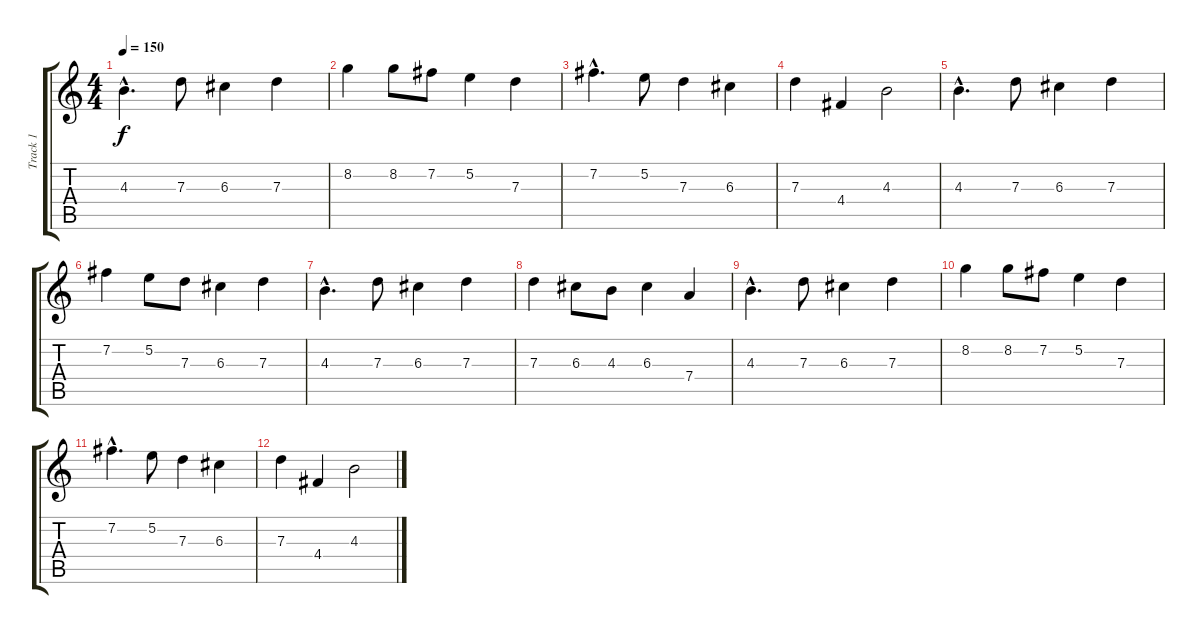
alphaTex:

\track ("Track 1" "Track 1") {instrument distortionguitar}
\staff {score tabs}
\tuning (E4 B3 G3 D3 A2 E2) {hide}
\ts (4 4)
\tempo 150
\clef g2
\ks c
4.3{hac}.4{d dy f} 7.3.8 6.3.4 7.3.4 |
8.2.4 8.2.8 7.2.8 5.2.4 7.3.4 |
7.2{hac}.4{d} 5.2.8 7.3.4 6.3.4 |
7.3.4 4.4.4 4.3.2 |
4.3{hac}.4{d} 7.3.8 6.3.4 7.3.4 |
7.2.4 5.2.8 7.3.8 6.3.4 7.3.4 |
4.3{hac}.4{d} 7.3.8 6.3.4 7.3.4 |
7.3.4 6.3.8 4.3.8 6.3.4 7.4.4 |
4.3{hac}.4{d} 7.3.8 6.3.4 7.3.4 |
8.2.4 8.2.8 7.2.8 5.2.4 7.3.4 |
7.2{hac}.4{d} 5.2.8 7.3.4 6.3.4 |
7.3.4 4.4.4 4.3.2
